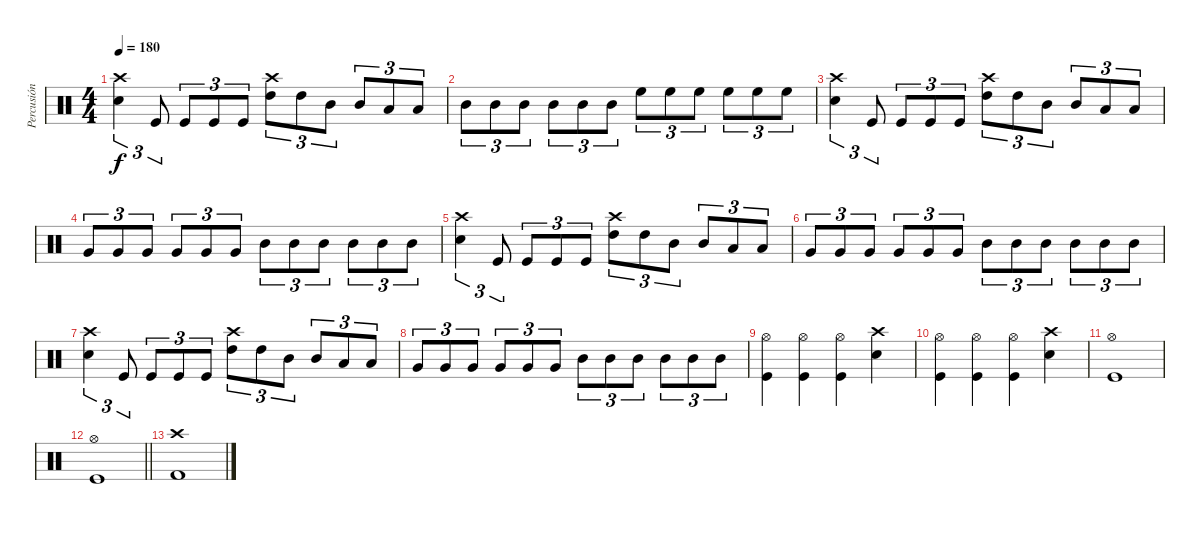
\track ("Percusión" "Percusión") {instrument percussion}
\staff {score}
\articulation defaults
\ts (4 4)
\tempo 180
\clef neutral
\ks c
("Crash high (hit)" "Snare (hit) 2").4{tu (3 2) dy f} "Kick (hit)".8{tu (3 2)} "Kick (hit)".8{tu (3 2)} "Kick (hit)".8{tu (3 2)} "Kick (hit)".8{tu (3 2)} ("Crash high (hit)" "High Tom (hit)").8{tu (3 2)} "High Tom (hit)".8{tu (3 2)} "Mid Tom (hit)".8{tu (3 2)} "Mid Tom (hit)".8{tu (3 2)} "Low Tom (hit)".8{tu (3 2)} "Low Tom (hit)".8{tu (3 2)} |
"Mid Tom (hit)".8{tu (3 2)} "Mid Tom (hit)".8{tu (3 2)} "Mid Tom (hit)".8{tu (3 2)} "Mid Tom (hit)".8{tu (3 2)} "Mid Tom (hit)".8{tu (3 2)} "Mid Tom (hit)".8{tu (3 2)} "High Floor Tom (hit)".8{tu (3 2)} "High Floor Tom (hit)".8{tu (3 2)} "High Floor Tom (hit)".8{tu (3 2)} "High Floor Tom (hit)".8{tu (3 2)} "High Floor Tom (hit)".8{tu (3 2)} "High Floor Tom (hit)".8{tu (3 2)} |
("Crash high (hit)" "Snare (hit) 2").4{tu (3 2)} "Kick (hit)".8{tu (3 2)} "Kick (hit)".8{tu (3 2)} "Kick (hit)".8{tu (3 2)} "Kick (hit)".8{tu (3 2)} ("Crash high (hit)" "High Tom (hit)").8{tu (3 2)} "High Tom (hit)".8{tu (3 2)} "Mid Tom (hit)".8{tu (3 2)} "Mid Tom (hit)".8{tu (3 2)} "Low Tom (hit)".8{tu (3 2)} "Low Tom (hit)".8{tu (3 2)} |
"Very Low Tom (hit)".8{tu (3 2)} "Very Low Tom (hit)".8{tu (3 2)} "Very Low Tom (hit)".8{tu (3 2)} "Very Low Tom (hit)".8{tu (3 2)} "Very Low Tom (hit)".8{tu (3 2)} "Very Low Tom (hit)".8{tu (3 2)} "Mid Tom (hit)".8{tu (3 2)} "Mid Tom (hit)".8{tu (3 2)} "Mid Tom (hit)".8{tu (3 2)} "Mid Tom (hit)".8{tu (3 2)} "Mid Tom (hit)".8{tu (3 2)} "Mid Tom (hit)".8{tu (3 2)} |
("Crash high (hit)" "Snare (hit) 2").4{tu (3 2)} "Kick (hit)".8{tu (3 2)} "Kick (hit)".8{tu (3 2)} "Kick (hit)".8{tu (3 2)} "Kick (hit)".8{tu (3 2)} ("Crash high (hit)" "High Tom (hit)").8{tu (3 2)} "High Tom (hit)".8{tu (3 2)} "Mid Tom (hit)".8{tu (3 2)} "Mid Tom (hit)".8{tu (3 2)} "Low Tom (hit)".8{tu (3 2)} "Low Tom (hit)".8{tu (3 2)} |
"Very Low Tom (hit)".8{tu (3 2)} "Very Low Tom (hit)".8{tu (3 2)} "Very Low Tom (hit)".8{tu (3 2)} "Very Low Tom (hit)".8{tu (3 2)} "Very Low Tom (hit)".8{tu (3 2)} "Very Low Tom (hit)".8{tu (3 2)} "Mid Tom (hit)".8{tu (3 2)} "Mid Tom (hit)".8{tu (3 2)} "Mid Tom (hit)".8{tu (3 2)} "Mid Tom (hit)".8{tu (3 2)} "Mid Tom (hit)".8{tu (3 2)} "Mid Tom (hit)".8{tu (3 2)} |
("Crash high (hit)" "Snare (hit) 2").4{tu (3 2)} "Kick (hit)".8{tu (3 2)} "Kick (hit)".8{tu (3 2)} "Kick (hit)".8{tu (3 2)} "Kick (hit)".8{tu (3 2)} ("Crash high (hit)" "High Tom (hit)").8{tu (3 2)} "High Tom (hit)".8{tu (3 2)} "Mid Tom (hit)".8{tu (3 2)} "Mid Tom (hit)".8{tu (3 2)} "Low Tom (hit)".8{tu (3 2)} "Low Tom (hit)".8{tu (3 2)} |
"Very Low Tom (hit)".8{tu (3 2)} "Very Low Tom (hit)".8{tu (3 2)} "Very Low Tom (hit)".8{tu (3 2)} "Very Low Tom (hit)".8{tu (3 2)} "Very Low Tom (hit)".8{tu (3 2)} "Very Low Tom (hit)".8{tu (3 2)} "Mid Tom (hit)".8{tu (3 2)} "Mid Tom (hit)".8{tu (3 2)} "Mid Tom (hit)".8{tu (3 2)} "Mid Tom (hit)".8{tu (3 2)} "Mid Tom (hit)".8{tu (3 2)} "Mid Tom (hit)".8{tu (3 2)} |
("Hi-Hat (open)" "Kick (hit)").4 ("Hi-Hat (open)" "Kick (hit)").4 ("Hi-Hat (open)" "Kick (hit)").4 ("Crash high (hit)" "Snare (hit) 2").4 |
("Hi-Hat (open)" "Kick (hit)").4 ("Hi-Hat (open)" "Kick (hit)").4 ("Hi-Hat (open)" "Kick (hit)").4 ("Crash high (hit)" "Snare (hit) 2").4 |
("Hi-Hat (open)" "Kick (hit)").1 |
\barLineRight lightlight
("Hi-Hat (open)" "Kick (hit)").1 |
("Crash high (hit)" "Kick (hit) 2").1
